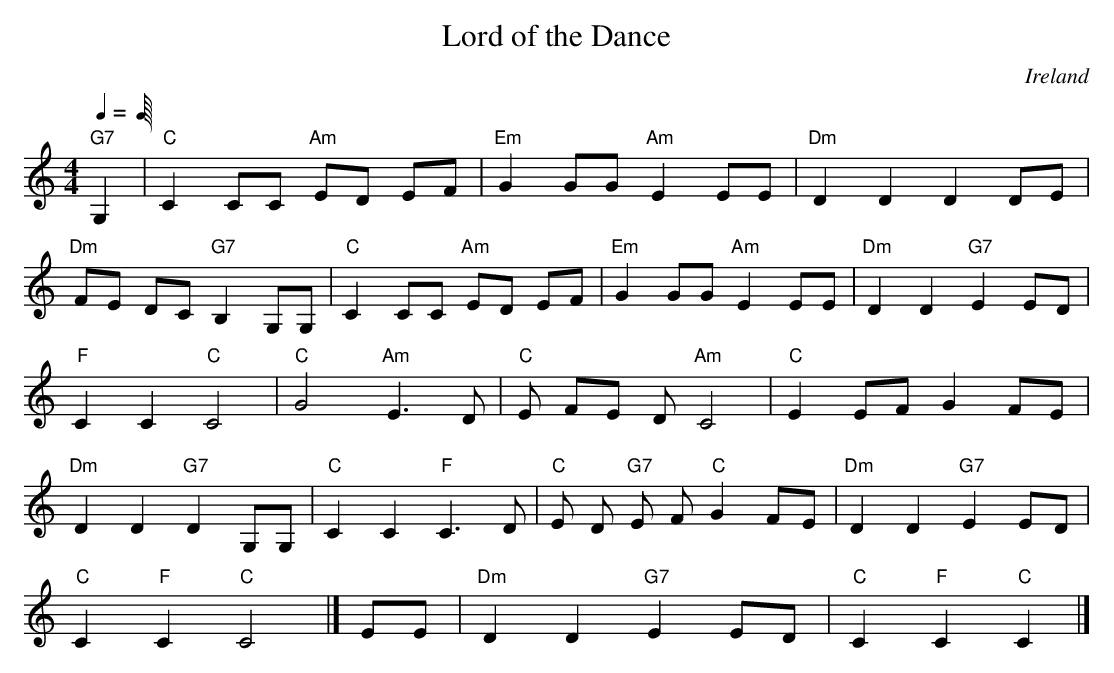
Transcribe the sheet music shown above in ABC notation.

X:1
T:Lord of the Dance
O:Ireland
M:4/4
L:1/8
Q:1/4=
K:C
V:1
"G7" G,2 |"C" C2 CC "Am" ED EF |"Em" G2 GG "Am" E2 EE |"Dm" D2 D2 D2 DE |
"Dm" FE DC "G7" B,2 G,G, |"C" C2 CC "Am" ED EF |"Em" G2 GG "Am" E2 EE |"Dm" D2 D2 "G7" E2 ED |
"F" C2 C2 "C" C4 |"C" G4 "Am" E3 D|"C" E FE D"Am" C4 |"C" E2 EF G2 FE |
"Dm" D2 D2 "G7" D2 G,G, |"C" C2 C2 "F" C3 D|"C" E D"G7" E F"C" G2 FE |"Dm" D2 D2 "G7" E2 ED |
"C" C2 "F" C2 "C" C4 |]EE |"Dm" D2 D2 "G7" E2 ED |"C" C2 "F" C2 "C" C2 |]
